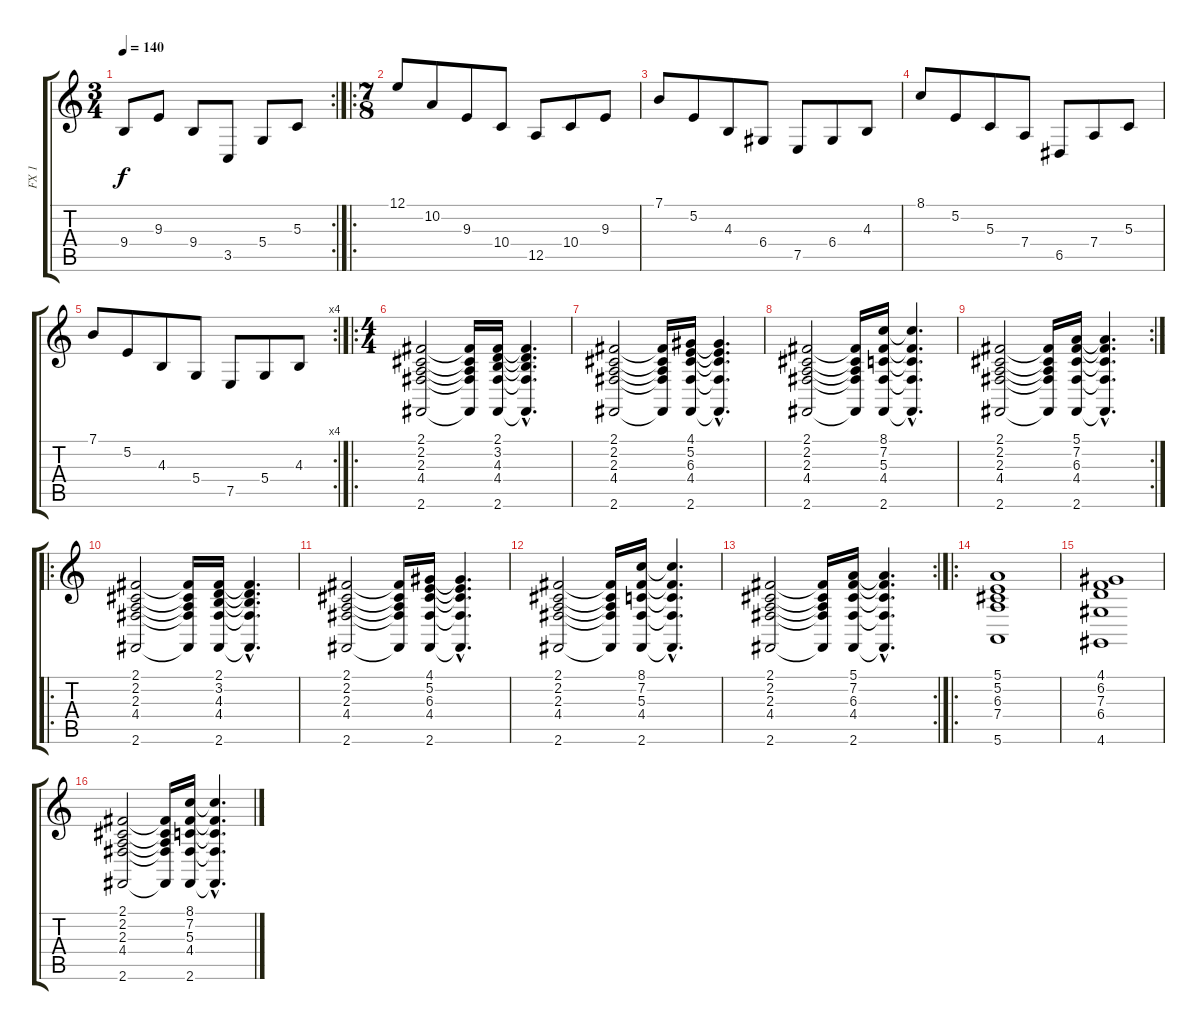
\track ("FX 1" "FX 1") {instrument fx1rain}
\staff {score tabs}
\tuning (E4 B3 G3 D3 A2 E2) {hide}
\rc 2
\ts (3 4)
\tempo 140
\clef g2
\ks c
9.4.8{dy f} 9.3.8 9.4.8 3.5.8 5.4.8 5.3.8 |
\ro
\ts (7 8)
12.1.8 10.2.8 9.3.8 10.4.8 12.5.8 10.4.8 9.3.8 |
7.1.8 5.2.8 4.3.8 6.4.8 7.5.8 6.4.8 4.3.8 |
8.1.8 5.2.8 5.3.8 7.4.8 6.5.8 7.4.8 5.3.8 |
\rc 4
7.1.8 5.2.8 4.3.8 5.4.8 7.5.8 5.4.8 4.3.8 |
\ro
\ts (4 4)
(2.1 2.2 2.3 4.4 2.6).2 (2.1{t} 2.2{t} 2.3{t} 4.4{t} 2.6{t}).16 (2.1 3.2 4.3 4.4 2.6).16 (2.1{hac t} 3.2{hac t} 4.3{hac t} 4.4{hac t} 2.6{hac t}).4{d} |
(2.1 2.2 2.3 4.4 2.6).2 (2.1{t} 2.2{t} 2.3{t} 4.4{t} 2.6{t}).16 (4.1 5.2 6.3 4.4 2.6).16 (4.1{hac t} 5.2{hac t} 6.3{hac t} 4.4{hac t} 2.6{hac t}).4{d} |
(2.1 2.2 2.3 4.4 2.6).2 (2.1{t} 2.2{t} 2.3{t} 4.4{t} 2.6{t}).16 (8.1 7.2 5.3 4.4 2.6).16 (8.1{hac t} 7.2{hac t} 5.3{hac t} 4.4{hac t} 2.6{hac t}).4{d} |
\rc 2
(2.1 2.2 2.3 4.4 2.6).2 (2.1{t} 2.2{t} 2.3{t} 4.4{t} 2.6{t}).16 (5.1 7.2 6.3 4.4 2.6).16 (5.1{hac t} 7.2{hac t} 6.3{hac t} 4.4{hac t} 2.6{hac t}).4{d} |
\ro
(2.1 2.2 2.3 4.4 2.6).2 (2.1{t} 2.2{t} 2.3{t} 4.4{t} 2.6{t}).16 (2.1 3.2 4.3 4.4 2.6).16 (2.1{hac t} 3.2{hac t} 4.3{hac t} 4.4{hac t} 2.6{hac t}).4{d} |
(2.1 2.2 2.3 4.4 2.6).2 (2.1{t} 2.2{t} 2.3{t} 4.4{t} 2.6{t}).16 (4.1 5.2 6.3 4.4 2.6).16 (4.1{hac t} 5.2{hac t} 6.3{hac t} 4.4{hac t} 2.6{hac t}).4{d} |
(2.1 2.2 2.3 4.4 2.6).2 (2.1{t} 2.2{t} 2.3{t} 4.4{t} 2.6{t}).16 (8.1 7.2 5.3 4.4 2.6).16 (8.1{hac t} 7.2{hac t} 5.3{hac t} 4.4{hac t} 2.6{hac t}).4{d} |
\rc 2
(2.1 2.2 2.3 4.4 2.6).2 (2.1{t} 2.2{t} 2.3{t} 4.4{t} 2.6{t}).16 (5.1 7.2 6.3 4.4 2.6).16 (5.1{hac t} 7.2{hac t} 6.3{hac t} 4.4{hac t} 2.6{hac t}).4{d} |
\ro
(5.1 5.2 6.3 7.4 5.6).1 |
(4.1 6.2 7.3 6.4 4.6).1 |
(2.1 2.2 2.3 4.4 2.6).2 (2.1{t} 2.2{t} 2.3{t} 4.4{t} 2.6{t}).16 (8.1 7.2 5.3 4.4 2.6).16 (8.1{hac t} 7.2{hac t} 5.3{hac t} 4.4{hac t} 2.6{hac t}).4{d}
